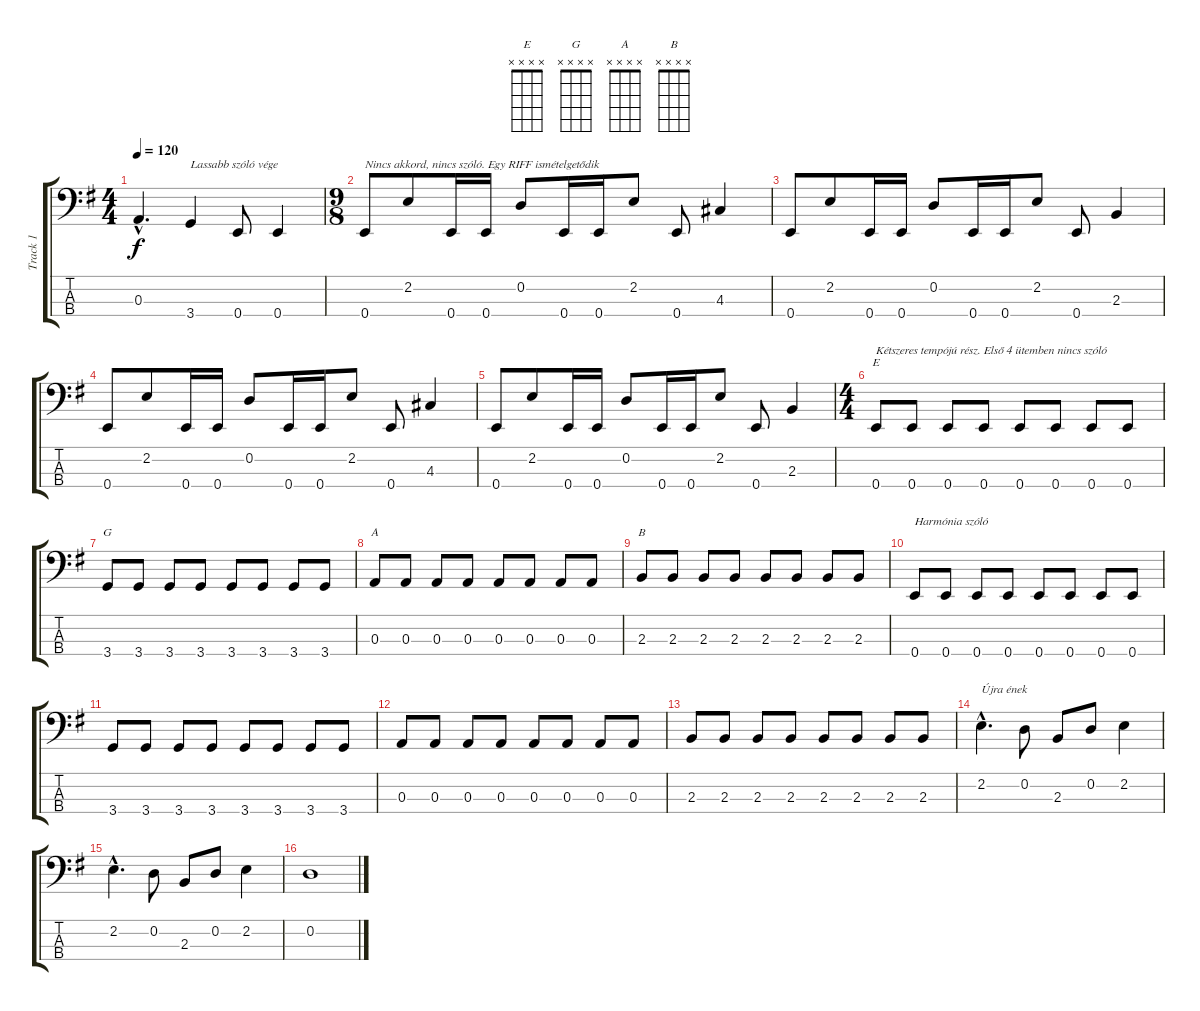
\track ("Track 1" "Track 1") {instrument electricbasspick}
\staff {score tabs}
\tuning (G2 D2 A1 E1) {hide}
\chord ("E" x x x x)
\chord ("G" x x x x)
\chord ("A" x x x x)
\chord ("B" x x x x)
\ts (4 4)
\tempo 120
\clef f4
\ks eminor
0.3{hac}.4{d dy f} 3.4.4{txt "Lassabb szóló vége"} 0.4.8 0.4.4 |
\ts (9 8)
0.4.8{txt "Nincs akkord, nincs szóló. Egy RIFF ismételgetődik"} 2.2.8 0.4.16 0.4.16 0.2.8 0.4.16 0.4.16 2.2.8 0.4.8 4.3.4 |
0.4.8 2.2.8 0.4.16 0.4.16 0.2.8 0.4.16 0.4.16 2.2.8 0.4.8 2.3.4 |
0.4.8 2.2.8 0.4.16 0.4.16 0.2.8 0.4.16 0.4.16 2.2.8 0.4.8 4.3.4 |
0.4.8 2.2.8 0.4.16 0.4.16 0.2.8 0.4.16 0.4.16 2.2.8 0.4.8 2.3.4 |
\ts (4 4)
0.4.8{ch "E" txt "Kétszeres tempójú rész. Első 4 ütemben nincs szóló"} 0.4.8 0.4.8 0.4.8 0.4.8 0.4.8 0.4.8 0.4.8 |
3.4.8{ch "G"} 3.4.8 3.4.8 3.4.8 3.4.8 3.4.8 3.4.8 3.4.8 |
0.3.8{ch "A"} 0.3.8 0.3.8 0.3.8 0.3.8 0.3.8 0.3.8 0.3.8 |
2.3.8{ch "B"} 2.3.8 2.3.8 2.3.8 2.3.8 2.3.8 2.3.8 2.3.8 |
0.4.8{txt "Harmónia szóló"} 0.4.8 0.4.8 0.4.8 0.4.8 0.4.8 0.4.8 0.4.8 |
3.4.8 3.4.8 3.4.8 3.4.8 3.4.8 3.4.8 3.4.8 3.4.8 |
0.3.8 0.3.8 0.3.8 0.3.8 0.3.8 0.3.8 0.3.8 0.3.8 |
2.3.8 2.3.8 2.3.8 2.3.8 2.3.8 2.3.8 2.3.8 2.3.8 |
2.2{hac}.4{d txt "Újra ének"} 0.2.8 2.3.8 0.2.8 2.2.4 |
2.2{hac}.4{d} 0.2.8 2.3.8 0.2.8 2.2.4 |
0.2.1
